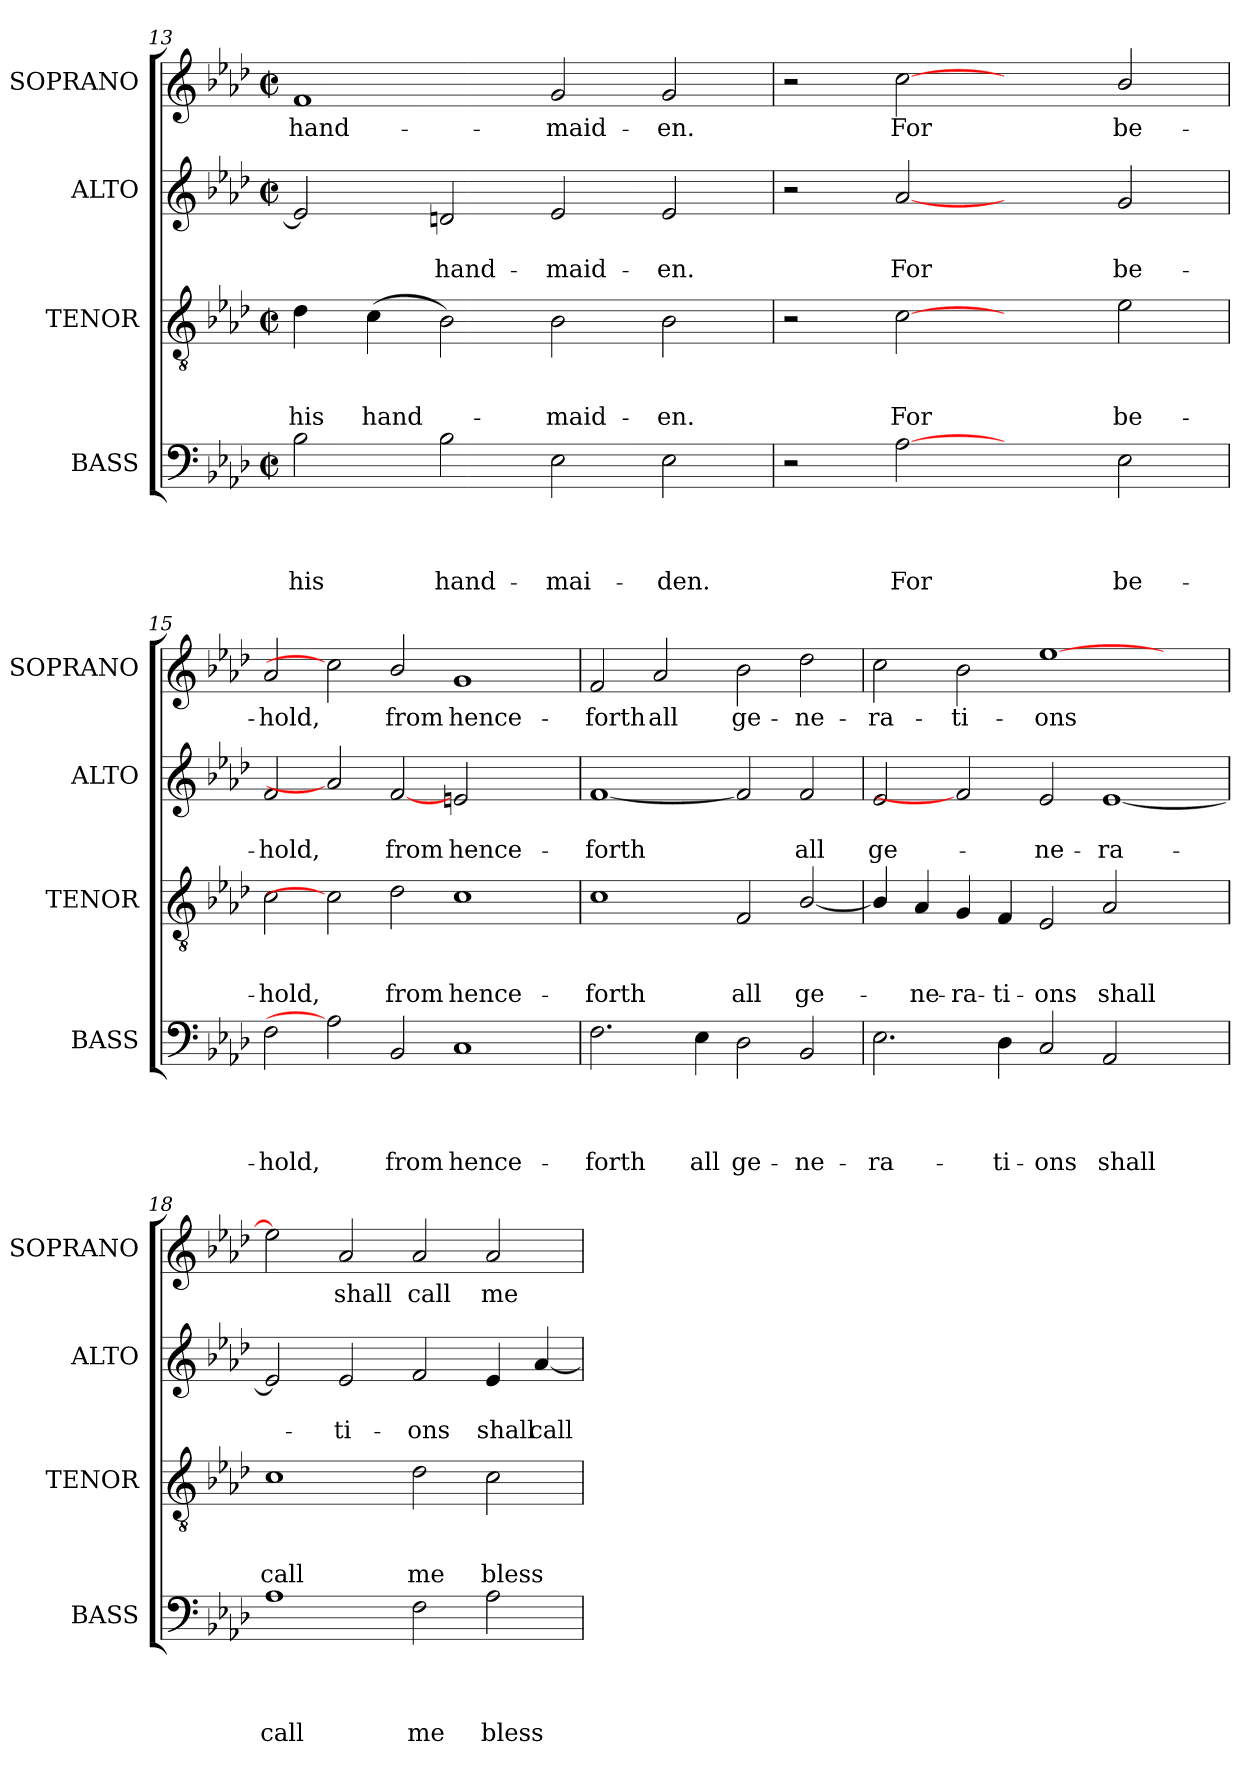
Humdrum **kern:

**kern	**text	**text	**text	**text	**kern	**text	**text	**text	**kern	**text	**text	**kern	**text
*part4	*part4	*part4	*part4	*part4	*part3	*part3	*part3	*part3	*part2	*part2	*part2	*part1	*part1
*staff4	*staff4	*staff4	*staff4	*staff4	*staff3	*staff3	*staff3	*staff3	*staff2	*staff2	*staff2	*staff1	*staff1
*I"BASS	*	*	*	*	*I"TENOR	*	*	*	*I"ALTO	*	*	*I"SOPRANO	*
*I'BASS	*	*	*	*	*I'TENOR	*	*	*	*I'ALTO	*	*	*I'SOPRANO	*
*clefF4	*	*	*	*	*clefGv2	*	*	*	*clefG2	*	*	*clefG2	*
*k[b-e-a-d-]	*	*	*	*	*k[b-e-a-d-]	*	*	*	*k[b-e-a-d-]	*	*	*k[b-e-a-d-]	*
*A-:	*	*	*	*	*A-:	*	*	*	*A-:	*	*	*A-:	*
*M2/2	*	*	*	*	*M2/2	*	*	*	*M2/2	*	*	*M2/2	*
*met(c|)	*	*	*	*	*met(c|)	*	*	*	*met(c|)	*	*	*met(c|)	*
=13	=13	=13	=13	=13	=13	=13	=13	=13	=13	=13	=13	=13	=13
!	!	!	!	!LO:LY:b	!	!	!	!LO:LY:b	!	!	!	!	!LO:LY:b
2B-\	.	.	.	his	4d-\	.	.	his	2e-/]	.	.	1f	hand-
!	!	!	!	!	!	!	!	!LO:LY:b	!	!	!	!	!
.	.	.	.	.	(>4c\	.	.	hand-	.	.	.	.	.
!	!	!	!	!LO:LY:b	!	!	!	!	!	!	!LO:LY:b	!	!
2B-\	.	.	.	hand-	2B-\)	.	.	.	2dn/	.	hand-	.	.
!	!	!	!	!LO:LY:b	!	!	!	!LO:LY:b	!	!	!LO:LY:b:rj	!	!LO:LY:b
2E-\	.	.	.	-mai-	2B-\	.	.	-maid-	2e-/	.	-maid-	2g/	-maid-
!	!	!	!	!LO:LY:b	!	!	!	!LO:LY:b	!	!	!LO:LY:b	!	!LO:LY:b
2E-\	.	.	.	-den.	2B-\	.	.	-en.	2e-/	.	-en.	2g/	-en.
=14	=14	=14	=14	=14	=14	=14	=14	=14	=14	=14	=14	=14	=14
2r	.	.	.	.	2r	.	.	.	2r	.	.	2r	.
!	!	!	!	!LO:LY:b	!	!	!	!LO:LY:b	!	!	!LO:LY:b	!	!LO:LY:b
[2A-	.	.	.	For	[2c	.	.	For	[2a-	.	For	[2cc	For
2ryy	.	.	.	.	2ryy	.	.	.	2ryy	.	.	2ryy	.
!	!	!	!	!LO:LY:b	!	!	!	!LO:LY:b	!	!	!LO:LY:b	!	!LO:LY:b
2E-\	.	.	.	be-	2e-\	.	.	be-	2g/	.	be-	2b-/	be-
=15	=15	=15	=15	=15	=15	=15	=15	=15	=15	=15	=15	=15	=15
!	!	!	!	!LO:LY:b	!	!	!	!LO:LY:b	!	!	!LO:LY:b	!	!LO:LY:b
2F\	.	.	.	-hold,	2c\	.	.	-hold,	2f/	.	-hold,	2a-/	-hold,
2A-]	.	.	.	.	2c]	.	.	.	2a-]	.	.	2cc]	.
!	!	!	!	!LO:LY:b	!	!	!	!LO:LY:b	!	!	!LO:LY:b	!	!LO:LY:b
2BB-/	.	.	.	from	2d-\	.	.	from	[2f	.	from	2b-/	from
!	!	!	!	!LO:LY:b	!	!	!	!LO:LY:b	!	!	!LO:LY:b	!	!LO:LY:b
1C	.	.	.	hence-	1c	.	.	hence-	2en/	.	hence-	1g	hence-
.	.	.	.	.	.	.	.	.	2ryy	.	.	.	.
=16	=16	=16	=16	=16	=16	=16	=16	=16	=16	=16	=16	=16	=16
!	!	!	!	!LO:LY:b	!	!	!	!LO:LY:b	!	!	!LO:LY:b	!	!LO:LY:b
2.F\	.	.	.	-forth	1c	.	.	-forth	[1f	.	-forth	2f/	-forth
!	!	!	!	!	!	!	!	!	!	!	!	!	!LO:LY:b
.	.	.	.	.	.	.	.	.	.	.	.	2a-/	all
!	!	!	!	!LO:LY:b	!	!	!	!	!	!	!	!	!
4E-\	.	.	.	all	.	.	.	.	.	.	.	.	.
!	!	!	!	!LO:LY:b	!	!	!	!LO:LY:b	!	!	!	!	!LO:LY:b
2D-\	.	.	.	ge-	2F/	.	.	all	2f]	.	.	2b-\	ge-
!	!	!	!	!LO:LY:b	!	!	!	!LO:LY:b	!	!	!LO:LY:b	!	!LO:LY:b
2BB-/	.	.	.	-ne-	[>2B-/	.	.	ge-	2f/	.	all	2dd-\	-ne-
!!LO:PB:g=z
=17	=17	=17	=17	=17	=17	=17	=17	=17	=17	=17	=17	=17	=17
!	!	!	!	!LO:LY:b	!	!	!	!	!	!	!LO:LY:b	!	!LO:LY:b
2.E-\	.	.	.	-ra-	4B-/]	.	.	.	2e-/	.	ge-	2cc\	-ra-
!	!	!	!	!	!	!	!	!LO:LY:b	!	!	!	!	!
.	.	.	.	.	4A-/	.	.	-ne-	.	.	.	.	.
!	!	!	!	!	!	!	!	!LO:LY:b	!	!	!	!	!LO:LY:b
.	.	.	.	.	4G/	.	.	-ra-	2f]	.	.	2b-\	-ti-
!	!	!	!	!LO:LY:b	!	!	!	!LO:LY:b:rj	!	!	!	!	!
4D-\	.	.	.	-ti-	4F/	.	.	-ti-	.	.	.	.	.
!	!	!	!	!LO:LY:b	!	!	!	!LO:LY:b	!	!	!LO:LY:b	!	!LO:LY:b
2C/	.	.	.	-ons	2E-/	.	.	-ons	2e-/	.	-ne-	[>1ee-	-ons
!	!	!	!	!LO:LY:b	!	!	!	!LO:LY:b	!	!	!LO:LY:b	!	!
2AA-/	.	.	.	shall	2A-/	.	.	shall	[<1e-	.	-ra-	.	.
2ryy	.	.	.	.	2ryy	.	.	.	.	.	.	2ryy	.
=18	=18	=18	=18	=18	=18	=18	=18	=18	=18	=18	=18	=18	=18
!	!	!	!	!LO:LY:b	!	!	!	!LO:LY:b	!	!	!	!	!
1A-	.	.	.	call	1c	.	.	call	2e-/]	.	.	2ee-\]	.
!	!	!	!	!	!	!	!	!	!	!	!LO:LY:b	!	!LO:LY:b
.	.	.	.	.	.	.	.	.	2e-/	.	-ti-	2a-/	shall
!	!	!	!	!LO:LY:b	!	!	!	!LO:LY:b	!	!	!LO:LY:b	!	!LO:LY:b
2F\	.	.	.	me	2d-\	.	.	me	2f/	.	-ons	2a-/	call
!	!	!	!	!LO:LY:b	!	!	!	!LO:LY:b	!	!	!LO:LY:b	!	!LO:LY:b
2A-\	.	.	.	bless-	2c\	.	.	bless-	4e-/	.	shall	2a-/	me
!	!	!	!	!	!	!	!	!	!	!	!LO:LY:b	!	!
.	.	.	.	.	.	.	.	.	[<4a-/	.	call	.	.
=	=	=	=	=	=	=	=	=	=	=	=	=	=
*-	*-	*-	*-	*-	*-	*-	*-	*-	*-	*-	*-	*-	*-
